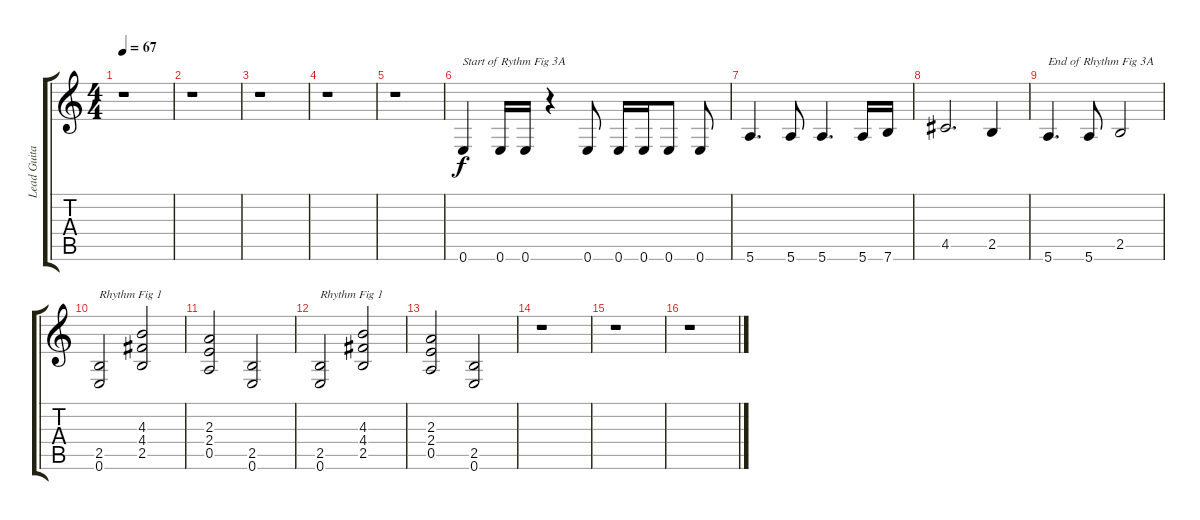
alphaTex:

\track ("Lead Guitar 2 - Phil Collen" "Lead Guita") {solo instrument distortionguitar}
\staff {score tabs}
\tuning (E4 B3 G3 D3 A2 E2) {hide}
\ts (4 4)
\tempo 67
\clef g2
\ks c
r.1{dy f} |
r.1 |
r.1 |
r.1 |
r.1 |
0.6.4{txt "Start of Rythm Fig 3A"} 0.6.16 0.6.16 r.4 0.6.8 0.6.16 0.6.16 0.6.8 0.6.8 |
5.6.4{d} 5.6.8 5.6.4{d} 5.6.16 7.6.16 |
4.5.2{d} 2.5.4 |
5.6.4{d txt "End of Rhythm Fig 3A"} 5.6.8 2.5.2 |
(2.5 0.6).2{txt "Rhythm Fig 1"} (4.3 4.4 2.5).2 |
(2.3 2.4 0.5).2 (2.5 0.6).2 |
(2.5 0.6).2{txt "Rhythm Fig 1"} (4.3 4.4 2.5).2 |
(2.3 2.4 0.5).2 (2.5 0.6).2 |
r.1 |
r.1 |
r.1
